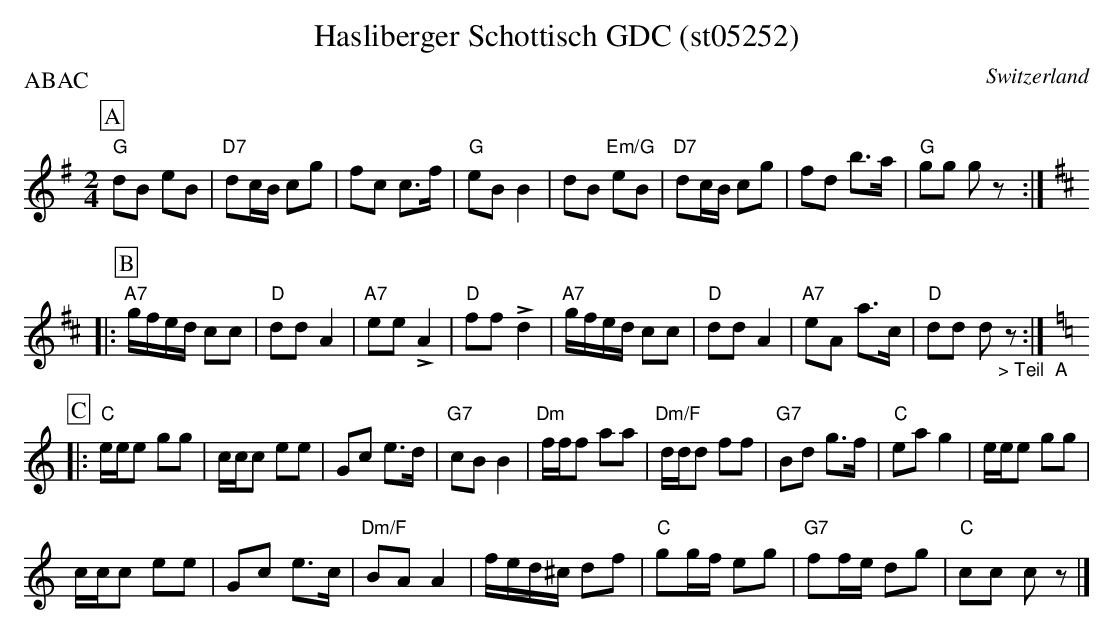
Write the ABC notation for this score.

X:1
T: Hasliberger Schottisch GDC (st05252)
P:ABAC
O:Switzerland
M:2/4
L:1/8
K:G major
[P:A] "G"dB eB | "D7"dc/B/ cg | fc c>f | "G"eBB2 | dB "Em/G"eB | "D7"dc/B/ cg | fd b>a | "G"gg gz :: [K:D]
[P:B] "A7"g/f/e/d/ cc | "D"ddA2 | "A7"ee+>+A2 | "D"ff+>+d2 | "A7"g/f/e/d/ cc | "D"ddA2 | "A7"eA a>c | "D"dd d"_> Teil  A"z :| [K:C]
[P:C] |: "C"e/e/e gg | c/c/c ee | Gc e>d | "G7"cBB2 | "Dm"f/f/f aa | "Dm/F"d/d/d ff | "G7"Bd g>f | "C"eag2 | e/e/e gg |
c/c/c ee | Gc e>c | "Dm/F"BAA2 | f/e/d/^c/ df | "C"gg/f/ eg | "G7"ff/e/ dg | "C"cc cz |]
